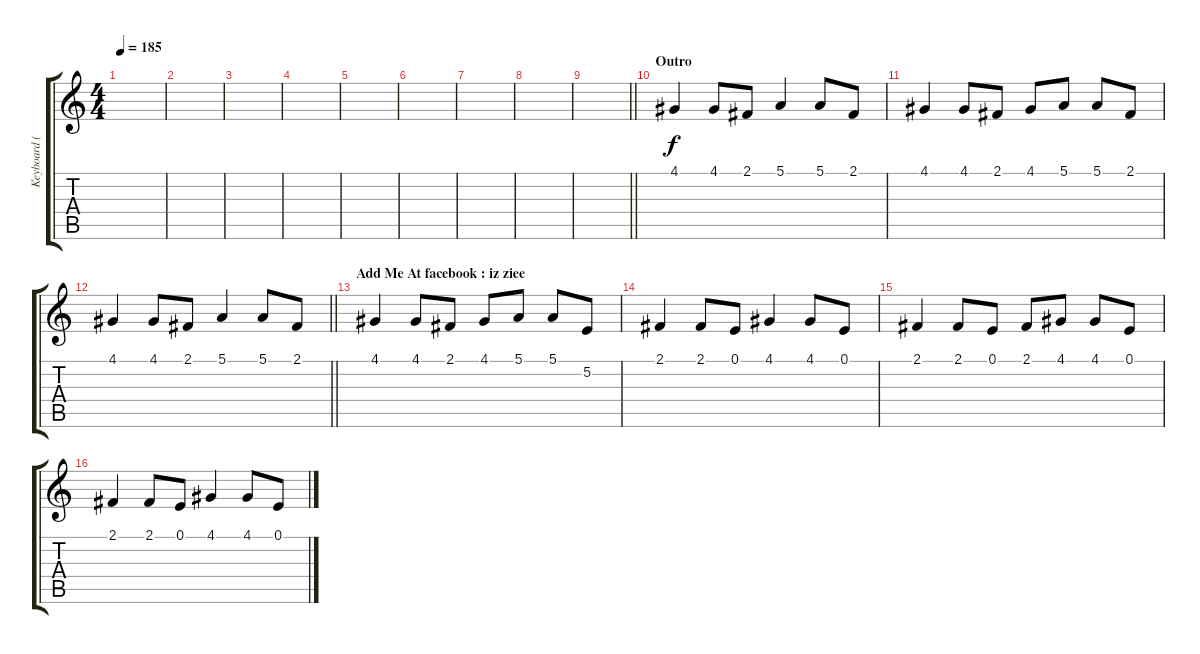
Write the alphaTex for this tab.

\track ("Keyboard (Ovie)" "Keyboard (") {instrument acousticgrandpiano}
\staff {score tabs}
\tuning (E4 B3 G3 D3 A2 E2) {hide}
\ts (4 4)
\tempo 185
\clef g2
\ks c
|
|
|
|
|
|
|
|
\barLineRight lightlight
|
\section ("" "Outro")
4.1.4 4.1.8 2.1.8 5.1.4 5.1.8 2.1.8 |
4.1.4 4.1.8 2.1.8 4.1.8 5.1.8 5.1.8 2.1.8 |
\barLineRight lightlight
4.1.4 4.1.8 2.1.8 5.1.4 5.1.8 2.1.8 |
\section ("" "Add Me At facebook : iz ziee")
4.1.4 4.1.8 2.1.8 4.1.8 5.1.8 5.1.8 5.2.8 |
2.1.4 2.1.8 0.1.8 4.1.4 4.1.8 0.1.8 |
2.1.4 2.1.8 0.1.8 2.1.8 4.1.8 4.1.8 0.1.8 |
2.1.4 2.1.8 0.1.8 4.1.4 4.1.8 0.1.8
